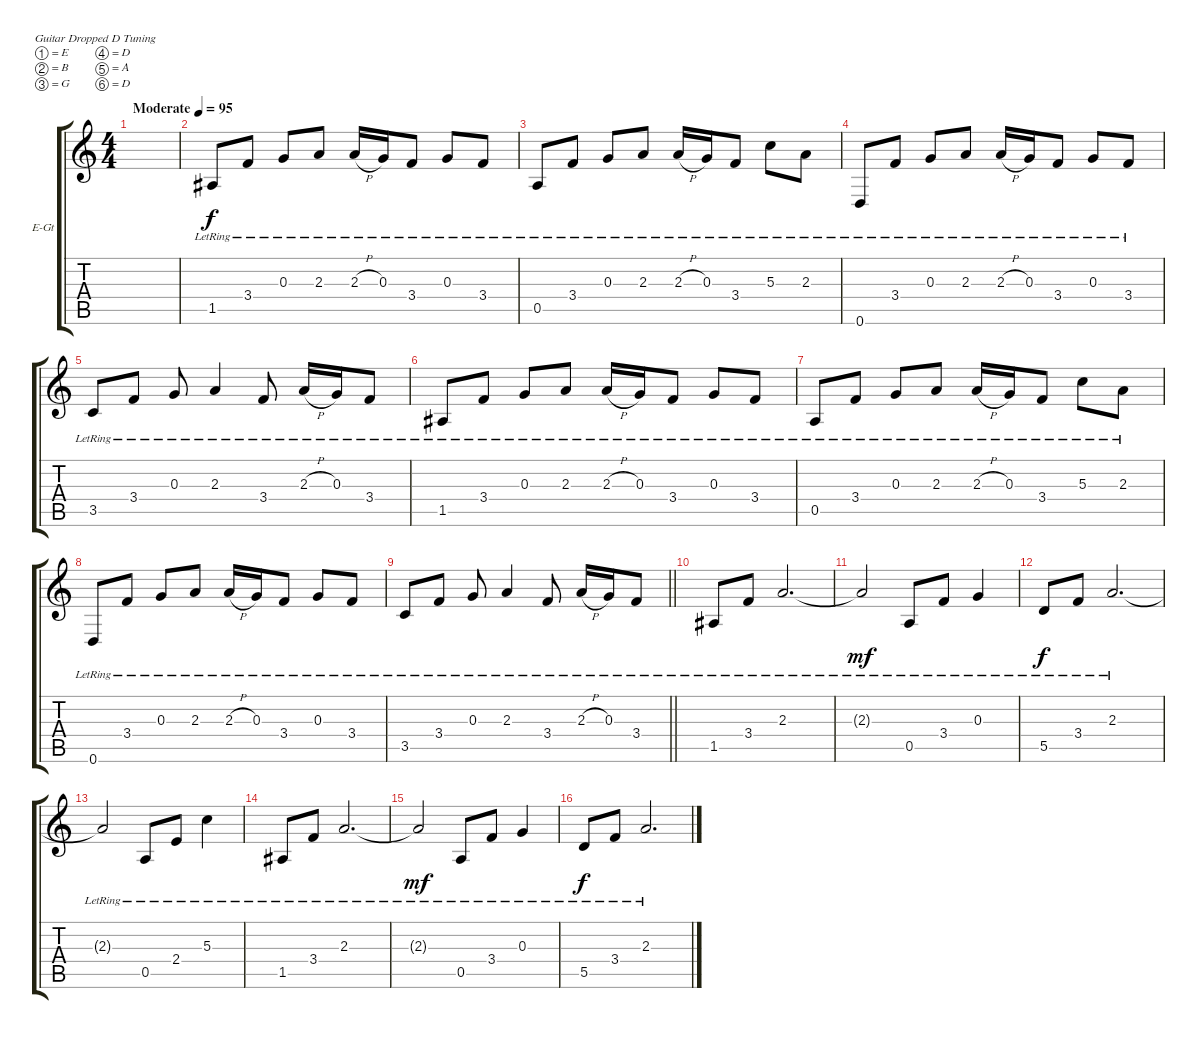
\bracketExtendMode groupsimilarinstruments
\firstSystemTrackNameOrientation horizontal
\otherSystemsTrackNameOrientation horizontal
\track ("Pat ( Clean )" "E-Gt") {instrument electricguitarclean}
\staff {score tabs}
\tuning (E4 B3 G3 D3 A2 D2)
\ts (4 4)
\tempo (95 "Moderate")
\clef g2
\ks c
|
\beaming (8 2 2 2 2)
\scale
0.487395 1.5{lr}.8 3.4{lr}.8 0.3{lr}.8 2.3{lr}.8 2.3{h lr}.16 0.3{lr}.16 3.4{lr}.8 0.3{lr}.8 3.4{lr}.8 |
\scale
0.256303 0.5{lr}.8 3.4{lr}.8 0.3{lr}.8 2.3{lr}.8 2.3{h lr}.16 0.3{lr}.16 3.4{lr}.8 5.3{lr}.8 2.3{lr}.8 |
\scale
0.256303 0.6{lr}.8 3.4{lr}.8 0.3{lr}.8 2.3{lr}.8 2.3{h lr}.16 0.3{lr}.16 3.4{lr}.8 0.3{lr}.8 3.4{lr}.8 |
\scale
0.333333 3.5{lr}.8 3.4{lr}.8 0.3{lr}.8 2.3{lr}.4 3.4{lr}.8 2.3{h lr}.16 0.3{lr}.16 3.4{lr}.8 |
\scale
0.333333 1.5{lr}.8 3.4{lr}.8 0.3{lr}.8 2.3{lr}.8 2.3{h lr}.16 0.3{lr}.16 3.4{lr}.8 0.3{lr}.8 3.4{lr}.8 |
\scale
0.333333 0.5{lr}.8 3.4{lr}.8 0.3{lr}.8 2.3{lr}.8 2.3{h lr}.16 0.3{lr}.16 3.4{lr}.8 5.3{lr}.8 2.3{lr}.8 |
\scale
0.333333 0.6{lr}.8 3.4{lr}.8 0.3{lr}.8 2.3{lr}.8 2.3{h lr}.16 0.3{lr}.16 3.4{lr}.8 0.3{lr}.8 3.4{lr}.8 |
\scale
0.333333
\barLineRight lightlight
3.5{lr}.8 3.4{lr}.8 0.3{lr}.8 2.3{lr}.4 3.4{lr}.8 2.3{h lr}.16 0.3{lr}.16 3.4{lr}.8 |
\scale
0.333333 1.5{lr}.8 3.4{lr}.8 2.3{lr}.2{d} |
\scale
0.333333 2.3{lr t}.2{dy mf} 0.5{lr}.8 3.4{lr}.8 0.3{lr}.4 |
\scale
0.333333 5.5{lr}.8{dy f} 3.4{lr}.8 2.3{lr}.2{d} |
\scale
0.333333 2.3{lr t}.2 0.5{lr}.8 2.4{lr}.8 5.3{lr}.4 |
\scale
0.333333 1.5{lr}.8 3.4{lr}.8 2.3{lr}.2{d} |
\scale
0.333333 2.3{lr t}.2{dy mf} 0.5{lr}.8 3.4{lr}.8 0.3{lr}.4 |
\scale
0.333333 5.5{lr}.8{dy f} 3.4{lr}.8 2.3{lr}.2{d}
